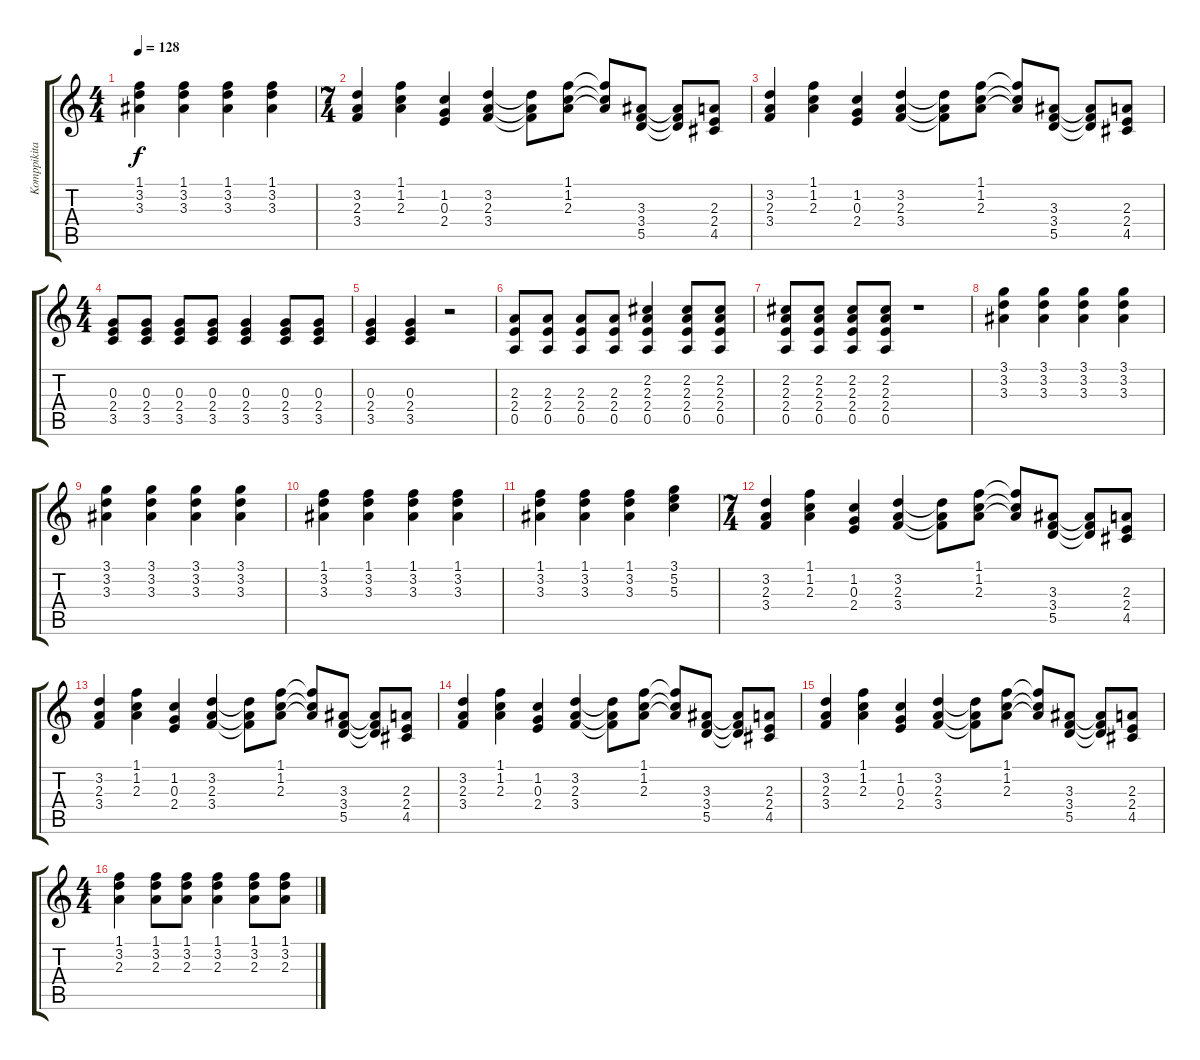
\track ("Komppikitara (Juice Leskinen)" "Komppikita") {instrument distortionguitar}
\staff {score tabs}
\tuning (E4 B3 G3 D3 A2 E2) {hide}
\ts (4 4)
\tempo 128
\clef g2
\ks c
(1.1 3.2 3.3).4{dy f} (1.1 3.2 3.3).4 (1.1 3.2 3.3).4 (1.1 3.2 3.3).4 |
\ts (7 4)
(3.2 2.3 3.4).4 (1.1 1.2 2.3).4 (1.2 0.3 2.4).4 (3.2 2.3 3.4).4 (3.2{t} 2.3{t} 3.4{t}).8 (1.1 1.2 2.3).8 (1.1{t} 1.2{t} 2.3{t}).8 (3.3 3.4 5.5).8 (3.3{t} 3.4{t} 5.5{t}).8 (2.3 2.4 4.5).8 |
(3.2 2.3 3.4).4 (1.1 1.2 2.3).4 (1.2 0.3 2.4).4 (3.2 2.3 3.4).4 (3.2{t} 2.3{t} 3.4{t}).8 (1.1 1.2 2.3).8 (1.1{t} 1.2{t} 2.3{t}).8 (3.3 3.4 5.5).8 (3.3{t} 3.4{t} 5.5{t}).8 (2.3 2.4 4.5).8 |
\ts (4 4)
(0.3 2.4 3.5).8 (0.3 2.4 3.5).8 (0.3 2.4 3.5).8 (0.3 2.4 3.5).8 (0.3 2.4 3.5).4 (0.3 2.4 3.5).8 (0.3 2.4 3.5).8 |
(0.3 2.4 3.5).4 (0.3 2.4 3.5).4 r.2 |
(2.3 2.4 0.5).8 (2.3 2.4 0.5).8 (2.3 2.4 0.5).8 (2.3 2.4 0.5).8 (2.2 2.3 2.4 0.5).4 (2.2 2.3 2.4 0.5).8 (2.2 2.3 2.4 0.5).8 |
(2.2 2.3 2.4 0.5).8 (2.2 2.3 2.4 0.5).8 (2.2 2.3 2.4 0.5).8 (2.2 2.3 2.4 0.5).8 r.1 |
(3.1 3.2 3.3).4 (3.1 3.2 3.3).4 (3.1 3.2 3.3).4 (3.1 3.2 3.3).4 |
(3.1 3.2 3.3).4 (3.1 3.2 3.3).4 (3.1 3.2 3.3).4 (3.1 3.2 3.3).4 |
(1.1 3.2 3.3).4 (1.1 3.2 3.3).4 (1.1 3.2 3.3).4 (1.1 3.2 3.3).4 |
(1.1 3.2 3.3).4 (1.1 3.2 3.3).4 (1.1 3.2 3.3).4 (3.1 5.2 5.3).4 |
\ts (7 4)
(3.2 2.3 3.4).4 (1.1 1.2 2.3).4 (1.2 0.3 2.4).4 (3.2 2.3 3.4).4 (3.2{t} 2.3{t} 3.4{t}).8 (1.1 1.2 2.3).8 (1.1{t} 1.2{t} 2.3{t}).8 (3.3 3.4 5.5).8 (3.3{t} 3.4{t} 5.5{t}).8 (2.3 2.4 4.5).8 |
(3.2 2.3 3.4).4 (1.1 1.2 2.3).4 (1.2 0.3 2.4).4 (3.2 2.3 3.4).4 (3.2{t} 2.3{t} 3.4{t}).8 (1.1 1.2 2.3).8 (1.1{t} 1.2{t} 2.3{t}).8 (3.3 3.4 5.5).8 (3.3{t} 3.4{t} 5.5{t}).8 (2.3 2.4 4.5).8 |
(3.2 2.3 3.4).4 (1.1 1.2 2.3).4 (1.2 0.3 2.4).4 (3.2 2.3 3.4).4 (3.2{t} 2.3{t} 3.4{t}).8 (1.1 1.2 2.3).8 (1.1{t} 1.2{t} 2.3{t}).8 (3.3 3.4 5.5).8 (3.3{t} 3.4{t} 5.5{t}).8 (2.3 2.4 4.5).8 |
(3.2 2.3 3.4).4 (1.1 1.2 2.3).4 (1.2 0.3 2.4).4 (3.2 2.3 3.4).4 (3.2{t} 2.3{t} 3.4{t}).8 (1.1 1.2 2.3).8 (1.1{t} 1.2{t} 2.3{t}).8 (3.3 3.4 5.5).8 (3.3{t} 3.4{t} 5.5{t}).8 (2.3 2.4 4.5).8 |
\ts (4 4)
(1.1 3.2 2.3).4 (1.1 3.2 2.3).8 (1.1 3.2 2.3).8 (1.1 3.2 2.3).4 (1.1 3.2 2.3).8 (1.1 3.2 2.3).8
